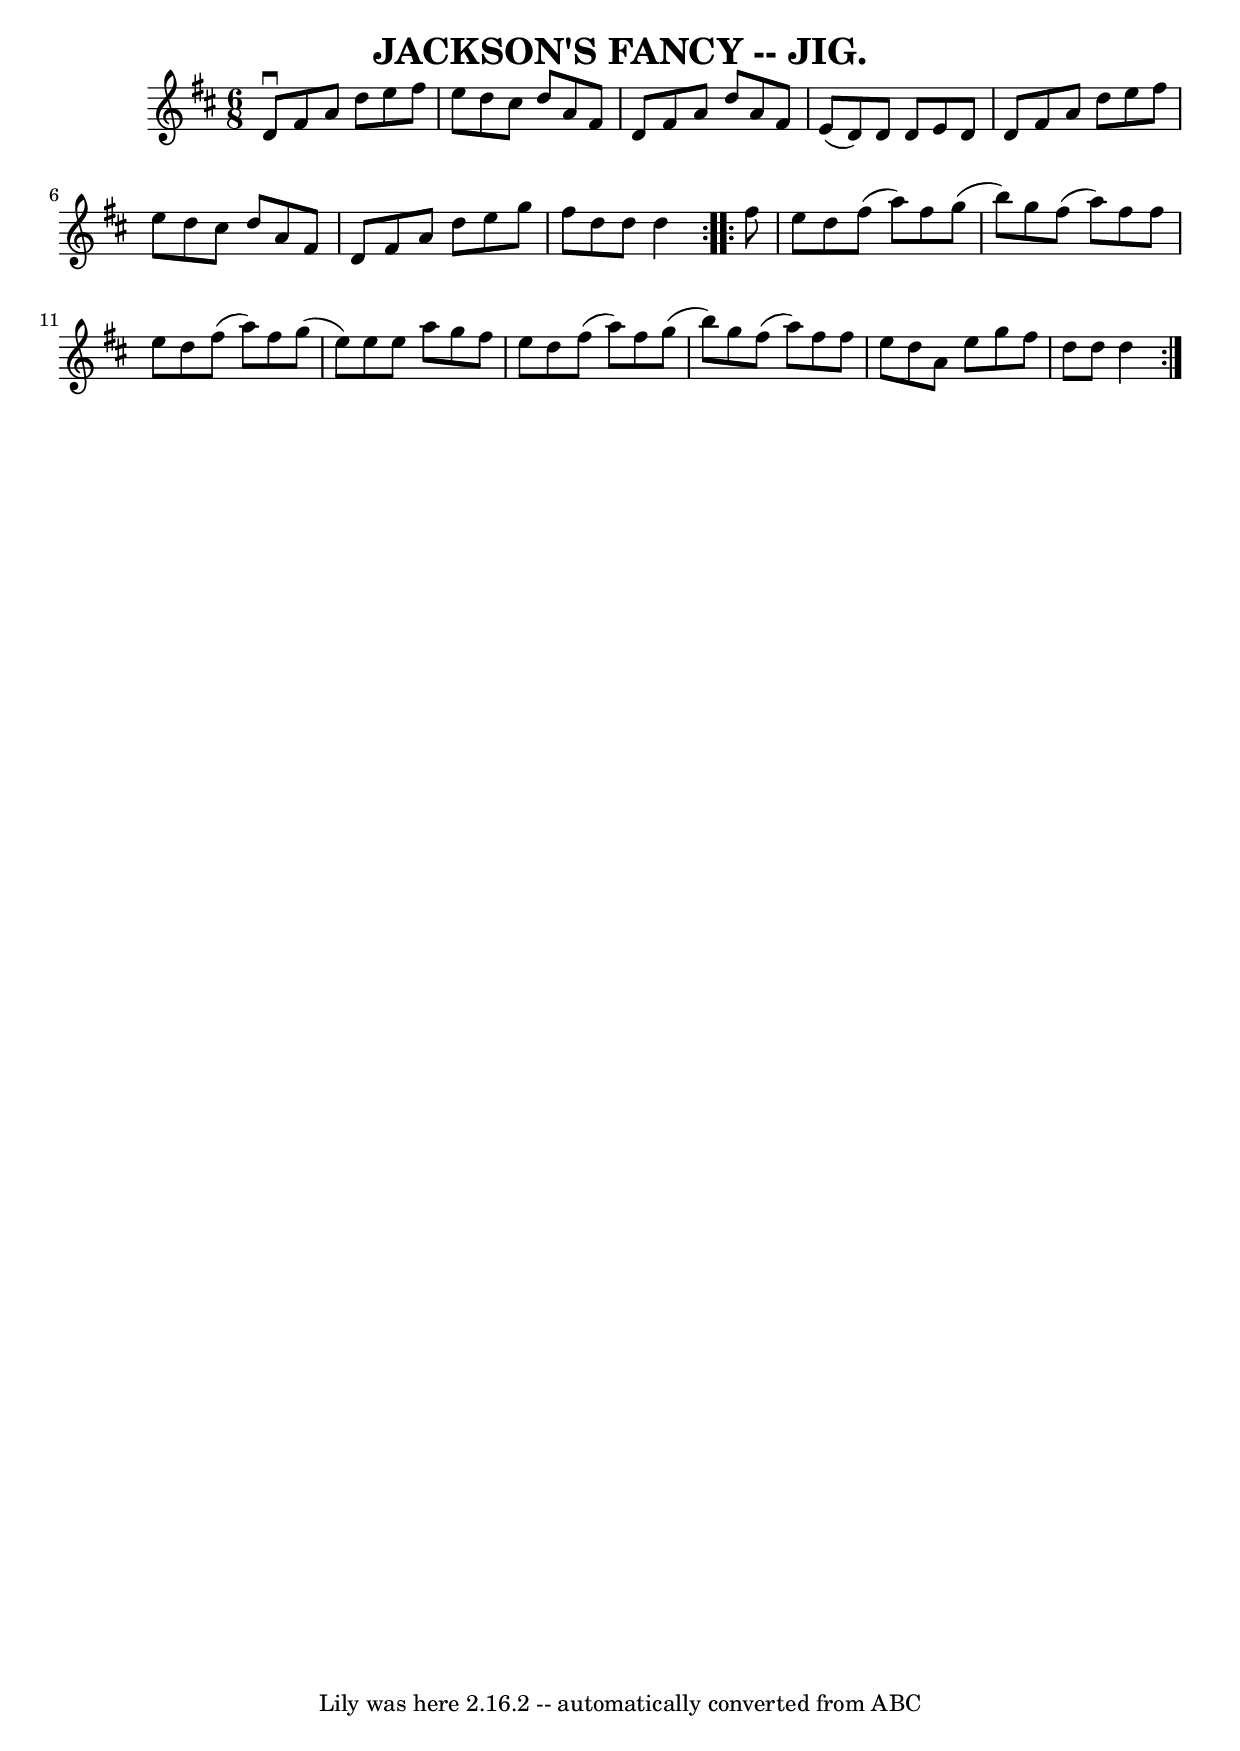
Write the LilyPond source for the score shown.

\version "2.16.2"
\include "Mammoth.ily"
\header {
	%% book = "Coles pg. 64.4"
	crossRefNumber = "24"
	footnotes = "\\\\Relat:ed to Jackson's Morning Brush (2nd part here is the usual 4th part"
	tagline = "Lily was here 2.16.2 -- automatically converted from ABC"
	title = "JACKSON'S FANCY -- JIG."
}
voicedefault =  {


\repeat volta 2 {
  \time 6/8 
\key d \major d'8^\downbow fis'8 a'8 d''8 e''8    
fis''8  |
 e''8 d''8 cis''8 d''8 a'8 fis'8  |
   
d'8 fis'8 a'8 d''8 a'8 fis'8  |
 e'8 (d'8) d'8   
 d'8 e'8 d'8  |
 d'8 fis'8 a'8 d''8 e''8 fis''8  
|
 e''8 d''8 cis''8 d''8 a'8 fis'8  |
 d'8    
fis'8 a'8 d''8 e''8 g''8  |
 fis''8 d''8 d''8 d''4 
 }     \repeat volta 2 { fis''8 e''8 d''8 fis''8 (a''8)   
fis''8  |
 g''8 (b''8) g''8 fis''8 (a''8) fis''8  
|
 fis''8 e''8 d''8 fis''8 (a''8) fis''8  |
   
g''8 (e''8) e''8 e''8 a''8 g''8  |
 fis''8 e''8   
 d''8 fis''8 (a''8) fis''8  |
 g''8 (b''8) g''8    
fis''8 (a''8) fis''8  |
 fis''8 e''8 d''8 a'8 e''8  
 g''8  |
 fis''8 d''8 d''8 d''4  }   
}

\score{
    <<

	\context Staff="default"
	{
	    \voicedefault 
	}

    >>
	\layout {
	}
	\midi {}
}
